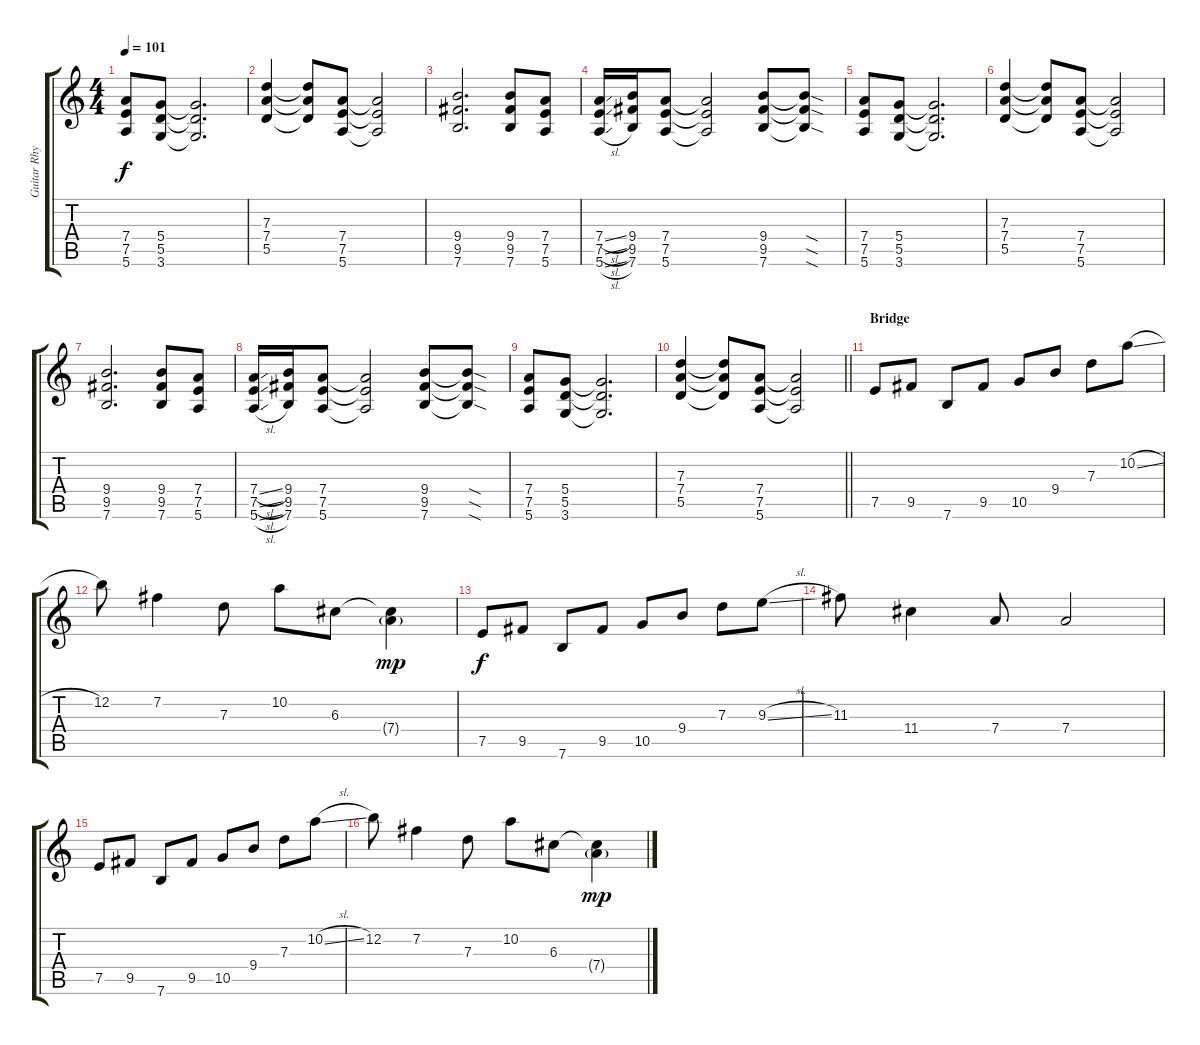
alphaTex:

\track ("Guitar Rhythm" "Guitar Rhy") {instrument distortionguitar}
\staff {score tabs}
\tuning (E4 B3 G3 D3 A2 E2) {hide}
\ts (4 4)
\tempo 101
\clef g2
\ks c
(7.4 7.5 5.6).8{dy f} (5.4 5.5 3.6).8 (5.4{t} 5.5{t} 3.6{t}).2{d} |
(7.3 7.4 5.5).4 (7.3{t} 7.4{t} 5.5{t}).8 (7.4 7.5 5.6).8 (7.4{t} 7.5{t} 5.6{t}).2 |
(9.4 9.5 7.6).2{d} (9.4 9.5 7.6).8 (7.4 7.5 5.6).8 |
(7.4{sl} 7.5{sl} 5.6{sl}).16 (9.4 9.5 7.6).16 (7.4 7.5 5.6).8 (7.4{t} 7.5{t} 5.6{t}).2 (9.4 9.5 7.6).8 (9.4{sod t} 9.5{sod t} 7.6{sod t}).8 |
(7.4 7.5 5.6).8 (5.4 5.5 3.6).8 (5.4{t} 5.5{t} 3.6{t}).2{d} |
(7.3 7.4 5.5).4 (7.3{t} 7.4{t} 5.5{t}).8 (7.4 7.5 5.6).8 (7.4{t} 7.5{t} 5.6{t}).2 |
(9.4 9.5 7.6).2{d} (9.4 9.5 7.6).8 (7.4 7.5 5.6).8 |
(7.4{sl} 7.5{sl} 5.6{sl}).16 (9.4 9.5 7.6).16 (7.4 7.5 5.6).8 (7.4{t} 7.5{t} 5.6{t}).2 (9.4 9.5 7.6).8 (9.4{sod t} 9.5{sod t} 7.6{sod t}).8 |
(7.4 7.5 5.6).8 (5.4 5.5 3.6).8 (5.4{t} 5.5{t} 3.6{t}).2{d} |
\barLineRight lightlight
(7.3 7.4 5.5).4 (7.3{t} 7.4{t} 5.5{t}).8 (7.4 7.5 5.6).8 (7.4{t} 7.5{t} 5.6{t}).2 |
\section ("" "Bridge")
7.5.8 9.5.8 7.6.8 9.5.8 10.5.8 9.4.8 7.3.8 10.2{sl}.8 |
12.2.8 7.2.4 7.3.8 10.2.8 6.3.8 (6.3{t} 7.4{g}).4{dy mp} |
7.5.8{dy f} 9.5.8 7.6.8 9.5.8 10.5.8 9.4.8 7.3.8 9.3{sl}.8 |
11.3.8 11.4.4 7.4.8 7.4.2 |
7.5.8 9.5.8 7.6.8 9.5.8 10.5.8 9.4.8 7.3.8 10.2{sl}.8 |
12.2.8 7.2.4 7.3.8 10.2.8 6.3.8 (6.3{t} 7.4{g}).4{dy mp}
